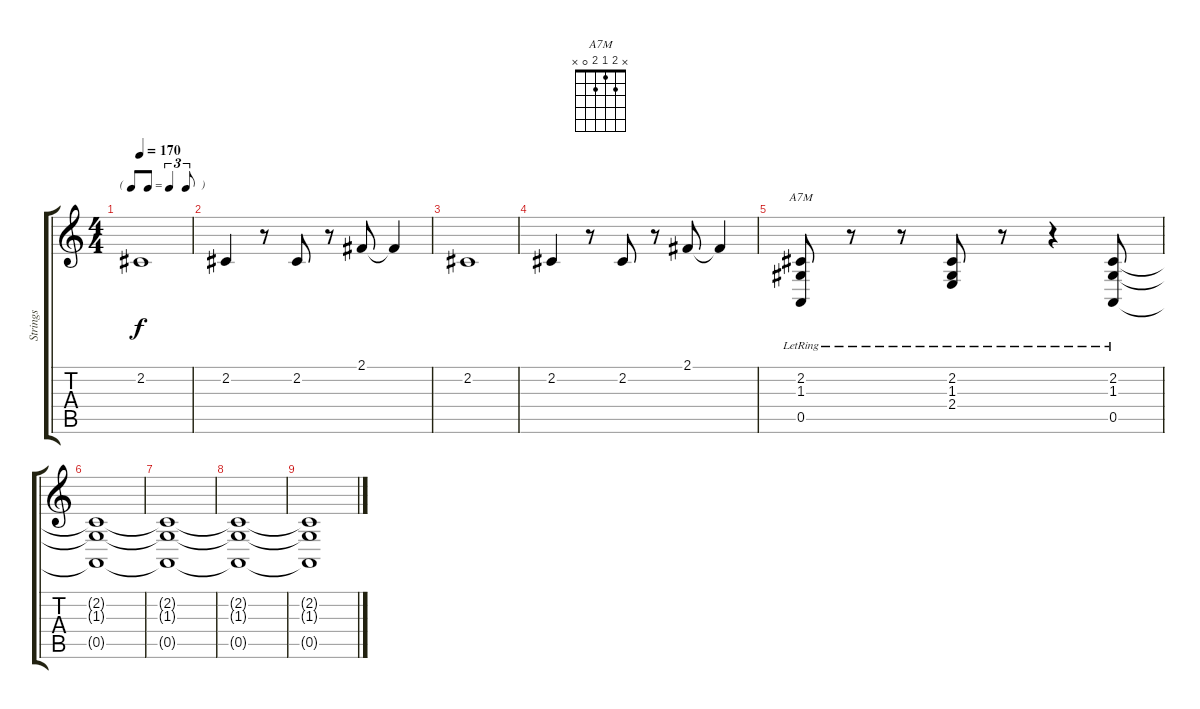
\track ("Strings" "Strings") {instrument stringensemble1}
\staff {score tabs}
\tuning (E4 B3 G3 D3 A2 E2) {hide}
\chord ("A7M" x 2 1 2 0 x)
\ts (4 4)
\tf triplet8th
\tempo 170
\clef g2
\ks c
2.2.1{dy f} |
2.2.4 r.8 2.2.8 r.8 2.1.8 2.1{t}.4 |
2.2.1 |
2.2.4 r.8 2.2.8 r.8 2.1.8 2.1{t}.4 |
(2.2{lr} 1.3{lr} 0.5{lr}).8{ch "A7M"} r.8 r.8 (2.2{lr} 1.3{lr} 2.4{lr}).8 r.8 r.4 (2.2{lr} 1.3{lr} 0.5{lr}).8 |
(2.2{t} 1.3{t} 0.5{t}).1 |
(2.2{t} 1.3{t} 0.5{t}).1 |
(2.2{t} 1.3{t} 0.5{t}).1 |
(2.2{t} 1.3{t} 0.5{t}).1
